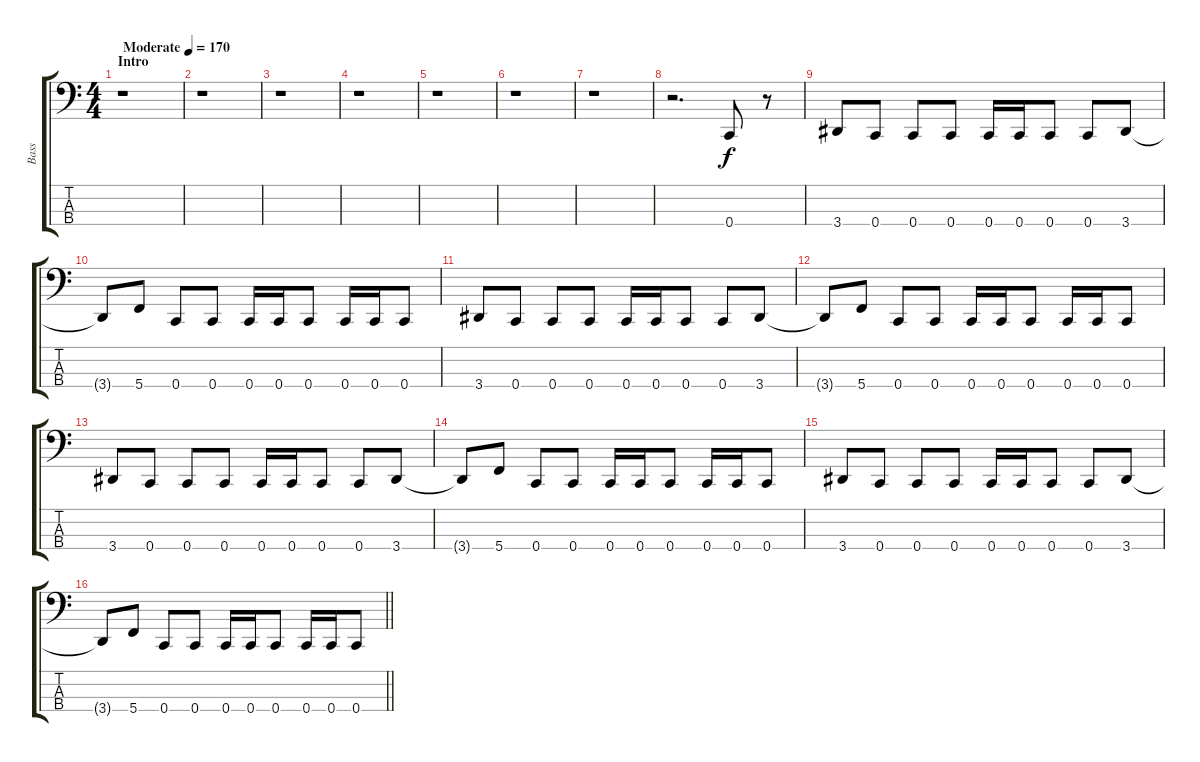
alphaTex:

\track ("Bass" "Bass") {instrument electricbasspick}
\staff {score tabs}
\tuning (F2 C2 G1 C1) {hide}
\ts (4 4)
\section ("" "Intro")
\tempo (170 "Moderate")
\clef f4
\ks c
r.1{dy f instrument electricbasspick} |
r.1 |
r.1 |
r.1 |
r.1 |
r.1 |
r.1 |
r.2{d} 0.4.8 r.8 |
3.4.8 0.4.8 0.4.8 0.4.8 0.4.16 0.4.16 0.4.8 0.4.8 3.4.8 |
3.4{t}.8 5.4.8 0.4.8 0.4.8 0.4.16 0.4.16 0.4.8 0.4.16 0.4.16 0.4.8 |
3.4.8 0.4.8 0.4.8 0.4.8 0.4.16 0.4.16 0.4.8 0.4.8 3.4.8 |
3.4{t}.8 5.4.8 0.4.8 0.4.8 0.4.16 0.4.16 0.4.8 0.4.16 0.4.16 0.4.8 |
3.4.8 0.4.8 0.4.8 0.4.8 0.4.16 0.4.16 0.4.8 0.4.8 3.4.8 |
3.4{t}.8 5.4.8 0.4.8 0.4.8 0.4.16 0.4.16 0.4.8 0.4.16 0.4.16 0.4.8 |
3.4.8 0.4.8 0.4.8 0.4.8 0.4.16 0.4.16 0.4.8 0.4.8 3.4.8 |
\barLineRight lightlight
3.4{t}.8 5.4.8 0.4.8 0.4.8 0.4.16 0.4.16 0.4.8 0.4.16 0.4.16 0.4.8
